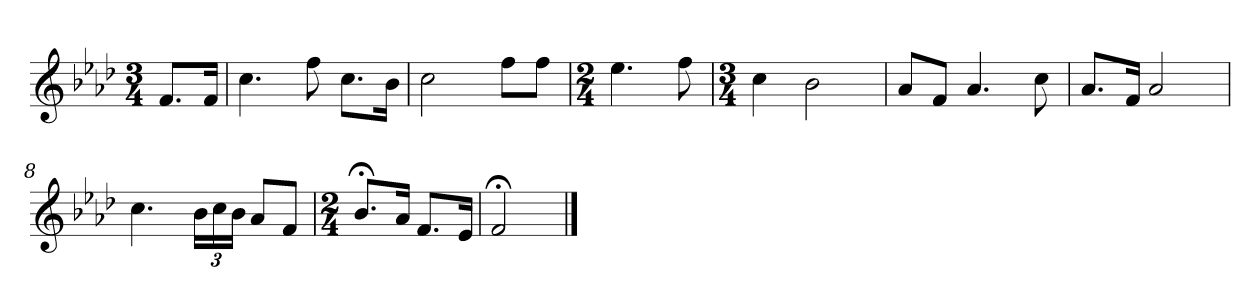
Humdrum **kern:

**kern
*part1
*staff1
*clefG2
*k[b-e-a-d-]
*A-:
*M3/4
*MM108
=1
8.f/L
16f/Jk
=2
4.cc\
8ff\
8.cc\L
16b-\Jk
=3
2cc\
8ff\L
8ff\J
=4
*M2/4
4.ee-\
8ff\
=5
*M3/4
4cc\
2b-\
=6
8a-/L
8f/J
4.a-/
8cc\
=7
8.a-/L
16f/Jk
2a-/
=8
4.cc\
*Xbrackettup
24b-\LL
24cc\
24b-\JJ
8a-/L
8f/J
=9
*M2/4
8.b-;</L
16a-/Jk
8.f/L
16e-/Jk
=10
2f;</
==
*-
